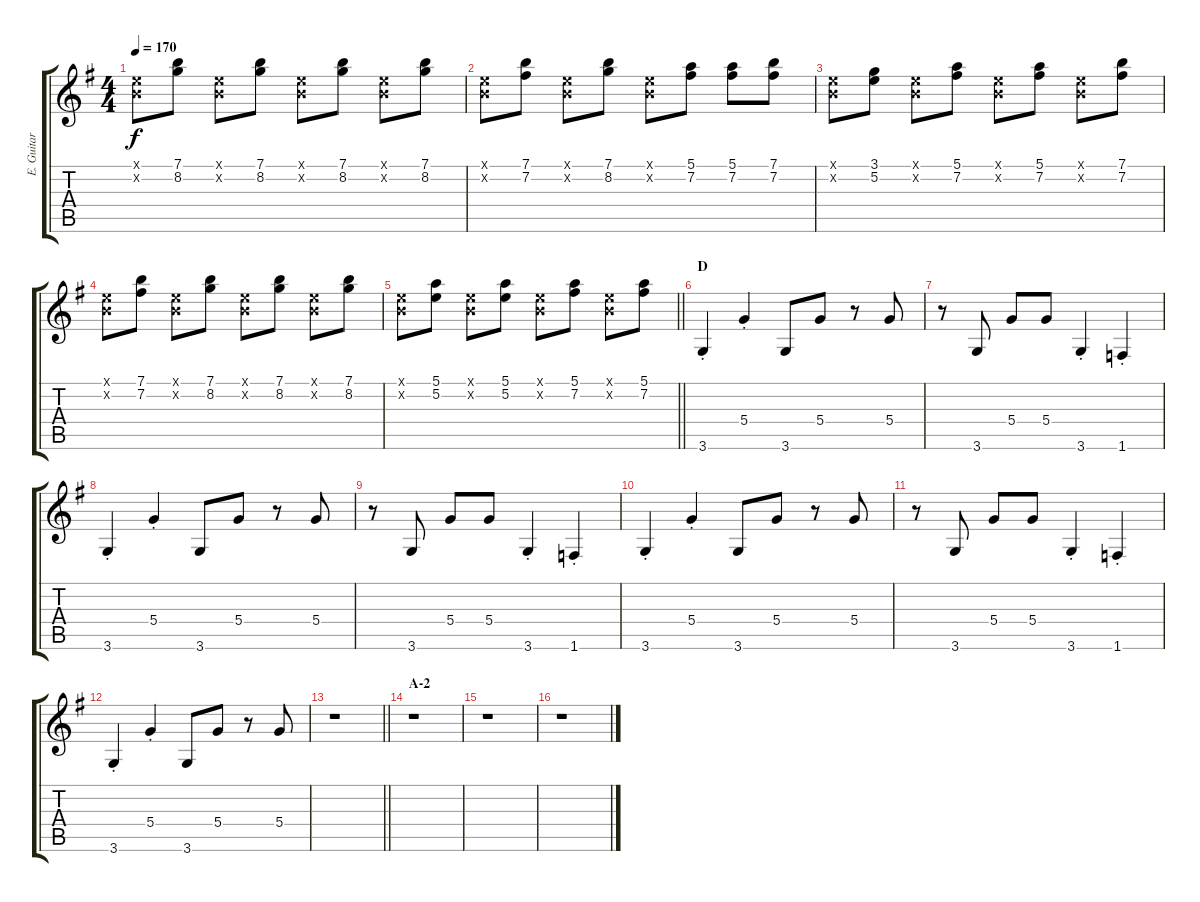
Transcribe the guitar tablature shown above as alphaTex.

\track ("E. Guitar I" "E. Guitar ") {instrument electricguitarclean}
\staff {score tabs}
\tuning (E4 B3 G3 D3 A2 E2) {hide}
\ts (4 4)
\tempo 170
\clef g2
\ks g
(0.1{x} 0.2{x}).8{dy f} (7.1 8.2).8 (0.1{x} 0.2{x}).8 (7.1 8.2).8 (0.1{x} 0.2{x}).8 (7.1 8.2).8 (0.1{x} 0.2{x}).8 (7.1 8.2).8 |
(0.1{x} 0.2{x}).8 (7.1 7.2).8 (0.1{x} 0.2{x}).8 (7.1 8.2).8 (0.1{x} 0.2{x}).8 (5.1 7.2).8 (5.1 7.2).8 (7.1 7.2).8 |
(0.1{x} 0.2{x}).8 (3.1 5.2).8 (0.1{x} 0.2{x}).8 (5.1 7.2).8 (0.1{x} 0.2{x}).8 (5.1 7.2).8 (0.1{x} 0.2{x}).8 (7.1 7.2).8 |
(0.1{x} 0.2{x}).8 (7.1 7.2).8 (0.1{x} 0.2{x}).8 (7.1 8.2).8 (0.1{x} 0.2{x}).8 (7.1 8.2).8 (0.1{x} 0.2{x}).8 (7.1 8.2).8 |
\barLineRight lightlight
(0.1{x} 0.2{x}).8 (5.1 5.2).8 (0.1{x} 0.2{x}).8 (5.1 5.2).8 (0.1{x} 0.2{x}).8 (5.1 7.2).8 (0.1{x} 0.2{x}).8 (5.1 7.2).8 |
\section ("" "D")
3.6{st}.4 5.4{st}.4 3.6.8 5.4.8 r.8 5.4.8 |
r.8 3.6.8 5.4.8 5.4.8 3.6{st}.4 1.6{st}.4 |
3.6{st}.4 5.4{st}.4 3.6.8 5.4.8 r.8 5.4.8 |
r.8 3.6.8 5.4.8 5.4.8 3.6{st}.4 1.6{st}.4 |
3.6{st}.4 5.4{st}.4 3.6.8 5.4.8 r.8 5.4.8 |
r.8 3.6.8 5.4.8 5.4.8 3.6{st}.4 1.6{st}.4 |
3.6{st}.4 5.4{st}.4 3.6.8 5.4.8 r.8 5.4.8 |
\barLineRight lightlight
r.1 |
\section ("" "A-2")
r.1 |
r.1 |
r.1
